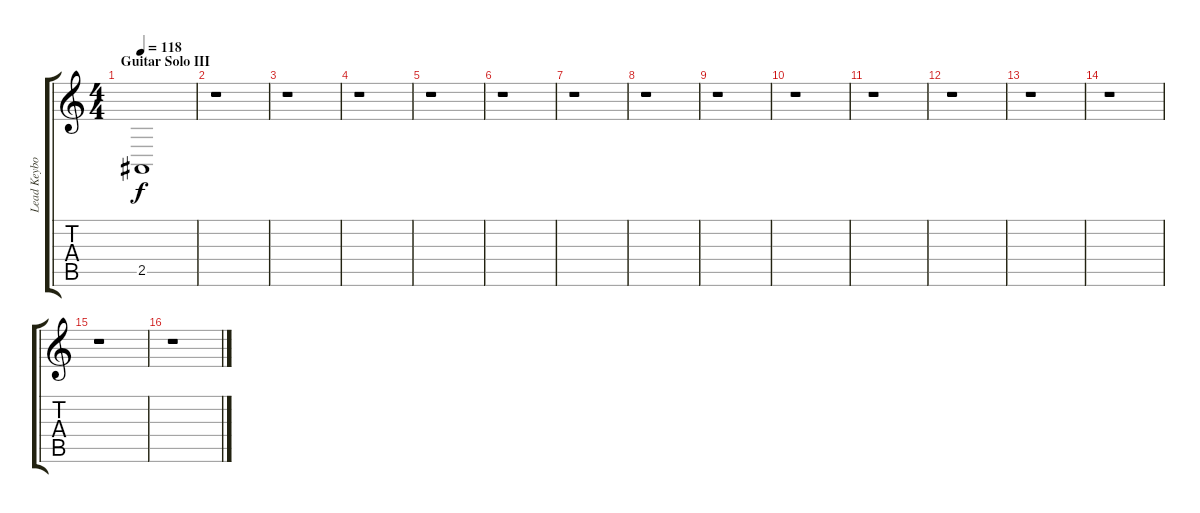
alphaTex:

\track ("Lead Keyboard" "Lead Keybo") {instrument lead2sawtooth}
\staff {score tabs}
\tuning (Eb4 Bb3 Gb3 Db3 Ab2 Eb2) {hide}
\ts (4 4)
\section ("" "Guitar Solo III")
\tempo 118
\clef g2
\ks c
2.5.1{dy f} |
r.1 |
r.1 |
r.1 |
r.1 |
r.1 |
r.1 |
r.1 |
r.1 |
r.1 |
r.1 |
r.1 |
r.1 |
r.1 |
r.1 |
r.1
